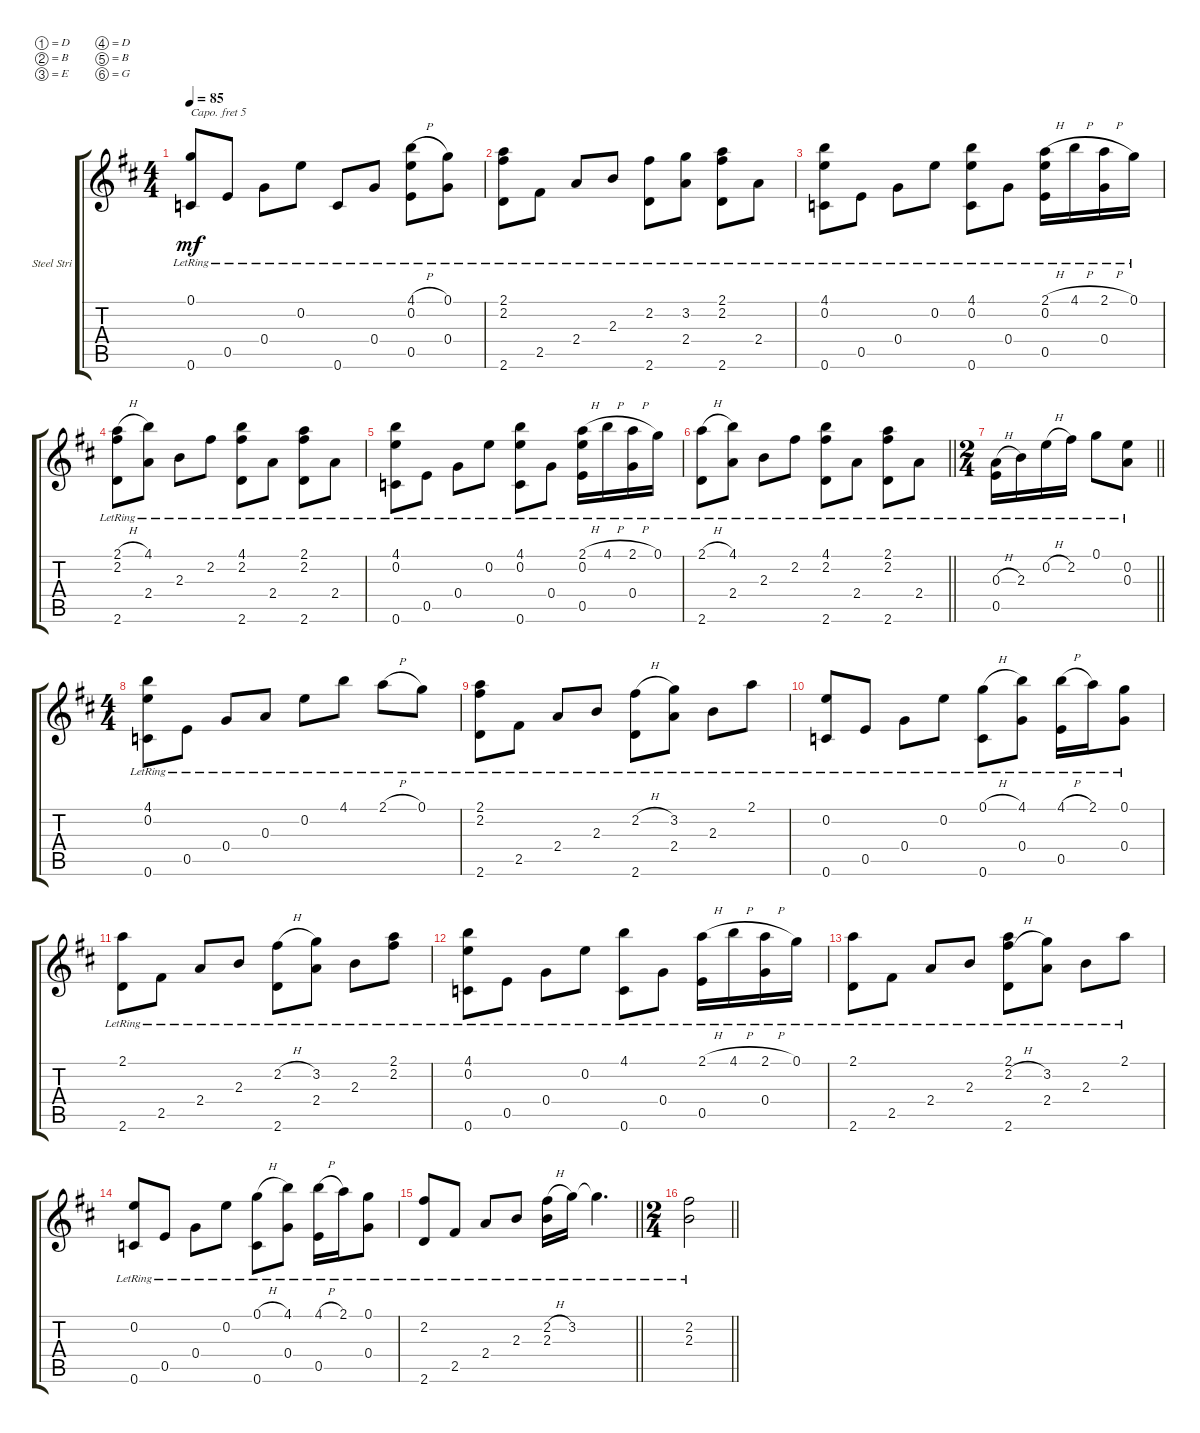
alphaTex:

\bracketExtendMode groupsimilarinstruments
\firstSystemTrackNameOrientation horizontal
\otherSystemsTrackNameOrientation horizontal
\track ("Steel String Acoustic Guitar" "Steel Stri") {instrument acousticguitarsteel}
\staff {score tabs}
\capo 5
\tuning (D4 B3 E3 D3 B2 G2)
\ts (4 4)
\tempo 85
\clef g2
\ks d
(0.1{lr} 0.6{lr}).8{dy mf} 0.5{lr}.8 0.4{lr}.8 0.2{lr}.8 0.6{lr}.8 0.4{lr}.8 (4.1{h lr} 0.2{lr} 0.5{lr}).8 (0.1{lr} 0.4{lr}).8 |
(2.1{lr} 2.2{lr} 2.6{lr}).8 2.5{lr}.8 2.4{lr}.8 2.3{lr}.8 (2.2{lr} 2.6{lr}).8 (3.2{lr} 2.4{lr}).8 (2.1{lr} 2.2{lr} 2.6{lr}).8 2.4{lr}.8 |
(4.1{lr} 0.2{lr} 0.6{lr}).8 0.5{lr}.8 0.4{lr}.8 0.2{lr}.8 (4.1{lr} 0.2{lr} 0.6{lr}).8 0.4{lr}.8 (2.1{h lr} 0.2{lr} 0.5{lr}).16 4.1{h lr}.16 (2.1{h lr} 0.4{lr}).16 0.1{lr}.16 |
(2.1{h lr} 2.2{lr} 2.6{lr}).8 (4.1{lr} 2.4{lr}).8 2.3{lr}.8 2.2{lr}.8 (4.1{lr} 2.2{lr} 2.6{lr}).8 2.4{lr}.8 (2.1{lr} 2.2{lr} 2.6{lr}).8 2.4{lr}.8 |
(4.1{lr} 0.2{lr} 0.6{lr}).8 0.5{lr}.8 0.4{lr}.8 0.2{lr}.8 (4.1{lr} 0.2{lr} 0.6{lr}).8 0.4{lr}.8 (2.1{h lr} 0.2{lr} 0.5{lr}).16 4.1{h lr}.16 (2.1{h lr} 0.4{lr}).16 0.1{lr}.16 |
\barLineRight lightlight
(2.1{h lr} 2.6{lr}).8 (4.1{lr} 2.4{lr}).8 2.3{lr}.8 2.2{lr}.8 (4.1{lr} 2.2{lr} 2.6{lr}).8 2.4{lr}.8 (2.1{lr} 2.2{lr} 2.6{lr}).8 2.4{lr}.8 |
\ts (2 4)
\barLineRight lightlight
(0.3{h lr} 0.5{lr}).16 2.3{lr}.16 0.2{h lr}.16 2.2{lr}.16 0.1{lr}.8 (0.2{lr} 0.3{lr}).8 |
\ts (4 4)
(4.1{lr} 0.2{lr} 0.6{lr}).8 0.5{lr}.8 0.4{lr}.8 0.3{lr}.8 0.2{lr}.8 4.1{lr}.8 2.1{h lr}.8 0.1{lr}.8 |
(2.1{lr} 2.2{lr} 2.6{lr}).8 2.5{lr}.8 2.4{lr}.8 2.3{lr}.8 (2.2{h lr} 2.6{lr}).8 (3.2{lr} 2.4{lr}).8 2.3{lr}.8 2.1{lr}.8 |
(0.2{lr} 0.6{lr}).8 0.5{lr}.8 0.4{lr}.8 0.2{lr}.8 (0.1{h lr} 0.6{lr}).8 (4.1{lr} 0.4{lr}).8 (4.1{h lr} 0.5{lr}).16 2.1{lr}.16 (0.1{lr} 0.4{lr}).8 |
(2.1{lr} 2.6{lr}).8 2.5{lr}.8 2.4{lr}.8 2.3{lr}.8 (2.2{h lr} 2.6{lr}).8 (3.2{lr} 2.4{lr}).8 2.3{lr}.8 (2.1{lr} 2.2{lr}).8 |
(4.1{lr} 0.2{lr} 0.6{lr}).8 0.5{lr}.8 0.4{lr}.8 0.2{lr}.8 (4.1{lr} 0.6{lr}).8 0.4{lr}.8 (2.1{h lr} 0.5{lr}).16 4.1{h lr}.16 (2.1{h lr} 0.4{lr}).16 0.1{lr}.16 |
(2.1{lr} 2.6{lr}).8 2.5{lr}.8 2.4{lr}.8 2.3{lr}.8 (2.1{lr} 2.2{h lr} 2.6{lr}).8 (3.2{lr} 2.4{lr}).8 2.3{lr}.8 2.1{lr}.8 |
(0.2{lr} 0.6{lr}).8 0.5{lr}.8 0.4{lr}.8 0.2{lr}.8 (0.1{h lr} 0.6{lr}).8 (4.1{lr} 0.4{lr}).8 (4.1{h lr} 0.5{lr}).16 2.1{lr}.16 (0.1{lr} 0.4{lr}).8 |
\barLineRight lightlight
(2.2{lr} 2.6{lr}).8 2.5{lr}.8 2.4{lr}.8 2.3{lr}.8 (2.2{h lr} 2.3{lr}).16 3.2{lr}.16 3.2{lr t}.4{d} |
\ts (2 4)
\barLineRight lightlight
(2.2{lr} 2.3{lr}).2
